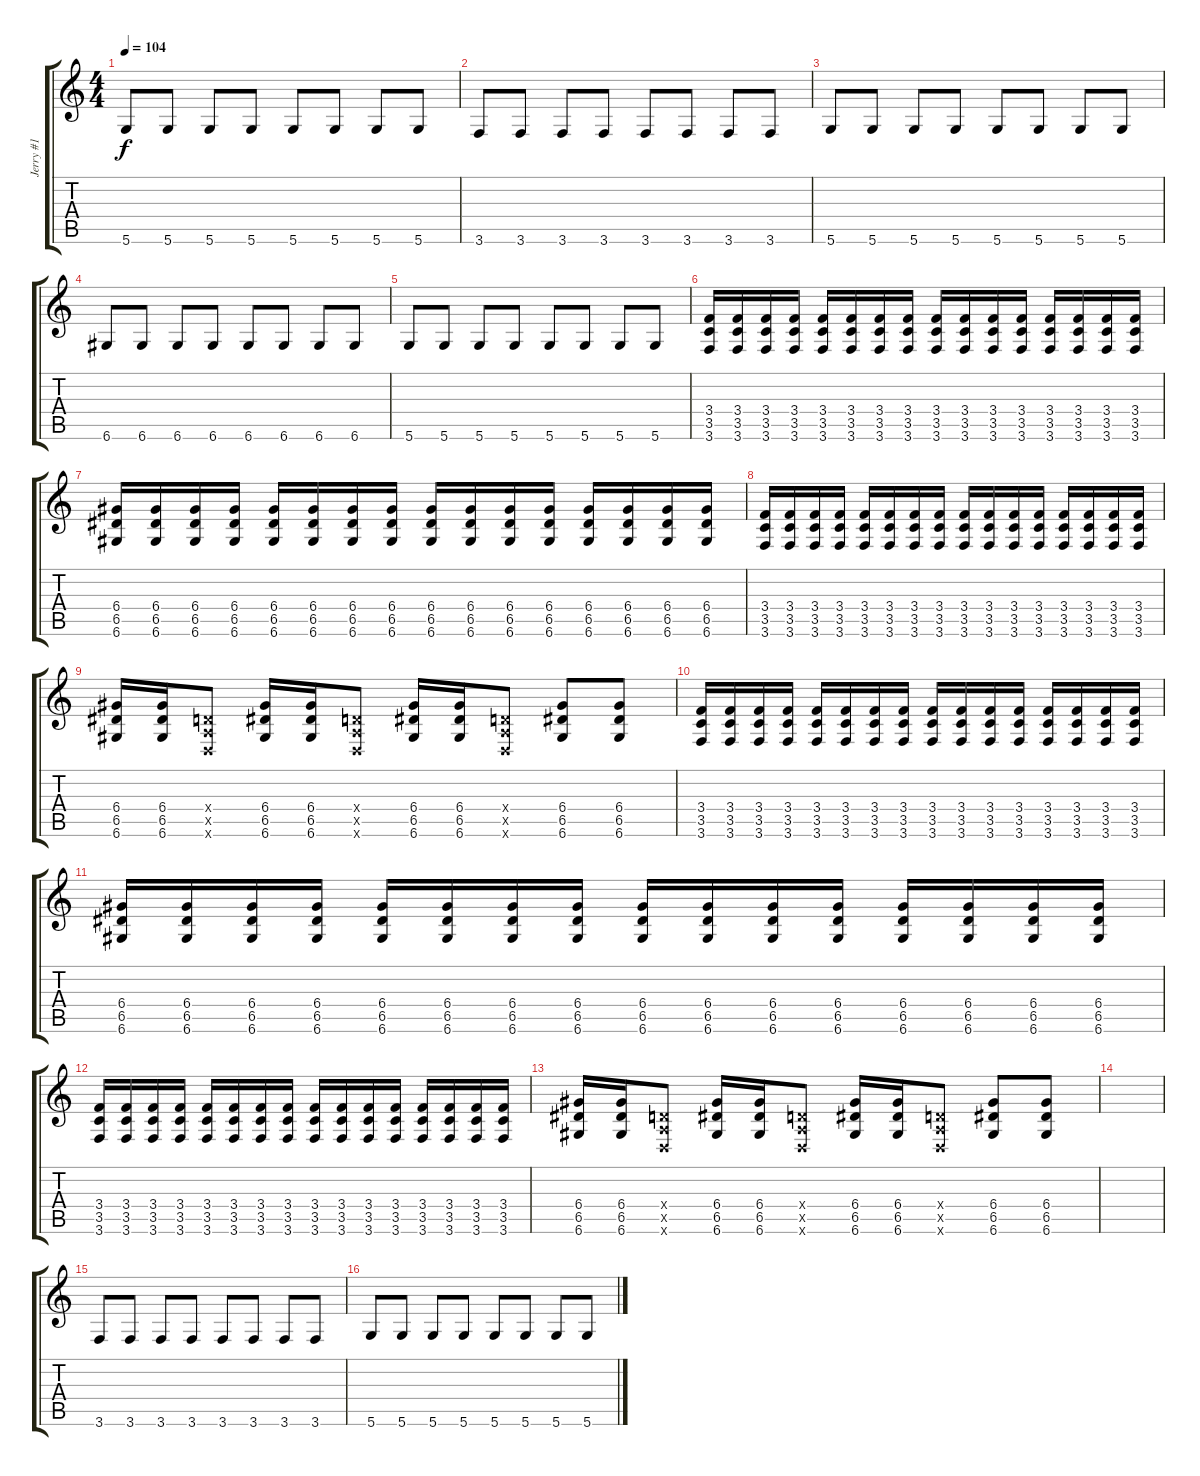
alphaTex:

\track ("Jerry #1" "Jerry #1") {instrument distortionguitar}
\staff {score tabs}
\tuning (E4 B3 G3 D3 A2 D2) {hide}
\ts (4 4)
\tempo 104
\clef g2
\ks c
5.6.8{dy f} 5.6.8 5.6.8 5.6.8 5.6.8 5.6.8 5.6.8 5.6.8 |
3.6.8 3.6.8 3.6.8 3.6.8 3.6.8 3.6.8 3.6.8 3.6.8 |
5.6.8 5.6.8 5.6.8 5.6.8 5.6.8 5.6.8 5.6.8 5.6.8 |
6.6.8 6.6.8 6.6.8 6.6.8 6.6.8 6.6.8 6.6.8 6.6.8 |
5.6.8 5.6.8 5.6.8 5.6.8 5.6.8 5.6.8 5.6.8 5.6.8 |
(3.4 3.5 3.6).16{volume 13} (3.4 3.5 3.6).16 (3.4 3.5 3.6).16 (3.4 3.5 3.6).16 (3.4 3.5 3.6).16 (3.4 3.5 3.6).16 (3.4 3.5 3.6).16 (3.4 3.5 3.6).16 (3.4 3.5 3.6).16 (3.4 3.5 3.6).16 (3.4 3.5 3.6).16 (3.4 3.5 3.6).16 (3.4 3.5 3.6).16 (3.4 3.5 3.6).16 (3.4 3.5 3.6).16 (3.4 3.5 3.6).16 |
(6.4 6.5 6.6).16 (6.4 6.5 6.6).16 (6.4 6.5 6.6).16 (6.4 6.5 6.6).16 (6.4 6.5 6.6).16 (6.4 6.5 6.6).16 (6.4 6.5 6.6).16 (6.4 6.5 6.6).16 (6.4 6.5 6.6).16 (6.4 6.5 6.6).16 (6.4 6.5 6.6).16 (6.4 6.5 6.6).16 (6.4 6.5 6.6).16 (6.4 6.5 6.6).16 (6.4 6.5 6.6).16 (6.4 6.5 6.6).16 |
(3.4 3.5 3.6).16 (3.4 3.5 3.6).16 (3.4 3.5 3.6).16 (3.4 3.5 3.6).16 (3.4 3.5 3.6).16 (3.4 3.5 3.6).16 (3.4 3.5 3.6).16 (3.4 3.5 3.6).16 (3.4 3.5 3.6).16 (3.4 3.5 3.6).16 (3.4 3.5 3.6).16 (3.4 3.5 3.6).16 (3.4 3.5 3.6).16 (3.4 3.5 3.6).16 (3.4 3.5 3.6).16 (3.4 3.5 3.6).16 |
(6.4 6.5 6.6).16 (6.4 6.5 6.6).16 (0.4{x} 0.5{x} 0.6{x}).8 (6.4 6.5 6.6).16 (6.4 6.5 6.6).16 (0.4{x} 0.5{x} 0.6{x}).8 (6.4 6.5 6.6).16 (6.4 6.5 6.6).16 (0.4{x} 0.5{x} 0.6{x}).8 (6.4 6.5 6.6).8 (6.4 6.5 6.6).8 |
(3.4 3.5 3.6).16 (3.4 3.5 3.6).16 (3.4 3.5 3.6).16 (3.4 3.5 3.6).16 (3.4 3.5 3.6).16 (3.4 3.5 3.6).16 (3.4 3.5 3.6).16 (3.4 3.5 3.6).16 (3.4 3.5 3.6).16 (3.4 3.5 3.6).16 (3.4 3.5 3.6).16 (3.4 3.5 3.6).16 (3.4 3.5 3.6).16 (3.4 3.5 3.6).16 (3.4 3.5 3.6).16 (3.4 3.5 3.6).16 |
(6.4 6.5 6.6).16 (6.4 6.5 6.6).16 (6.4 6.5 6.6).16 (6.4 6.5 6.6).16 (6.4 6.5 6.6).16 (6.4 6.5 6.6).16 (6.4 6.5 6.6).16 (6.4 6.5 6.6).16 (6.4 6.5 6.6).16 (6.4 6.5 6.6).16 (6.4 6.5 6.6).16 (6.4 6.5 6.6).16 (6.4 6.5 6.6).16 (6.4 6.5 6.6).16 (6.4 6.5 6.6).16 (6.4 6.5 6.6).16 |
(3.4 3.5 3.6).16 (3.4 3.5 3.6).16 (3.4 3.5 3.6).16 (3.4 3.5 3.6).16 (3.4 3.5 3.6).16 (3.4 3.5 3.6).16 (3.4 3.5 3.6).16 (3.4 3.5 3.6).16 (3.4 3.5 3.6).16 (3.4 3.5 3.6).16 (3.4 3.5 3.6).16 (3.4 3.5 3.6).16 (3.4 3.5 3.6).16 (3.4 3.5 3.6).16 (3.4 3.5 3.6).16 (3.4 3.5 3.6).16 |
(6.4 6.5 6.6).16 (6.4 6.5 6.6).16 (0.4{x} 0.5{x} 0.6{x}).8 (6.4 6.5 6.6).16 (6.4 6.5 6.6).16 (0.4{x} 0.5{x} 0.6{x}).8 (6.4 6.5 6.6).16 (6.4 6.5 6.6).16 (0.4{x} 0.5{x} 0.6{x}).8 (6.4 6.5 6.6).8 (6.4 6.5 6.6).8 |
|
3.6.8{volume 8} 3.6.8 3.6.8 3.6.8 3.6.8 3.6.8 3.6.8 3.6.8 |
5.6.8 5.6.8 5.6.8 5.6.8 5.6.8 5.6.8 5.6.8 5.6.8
